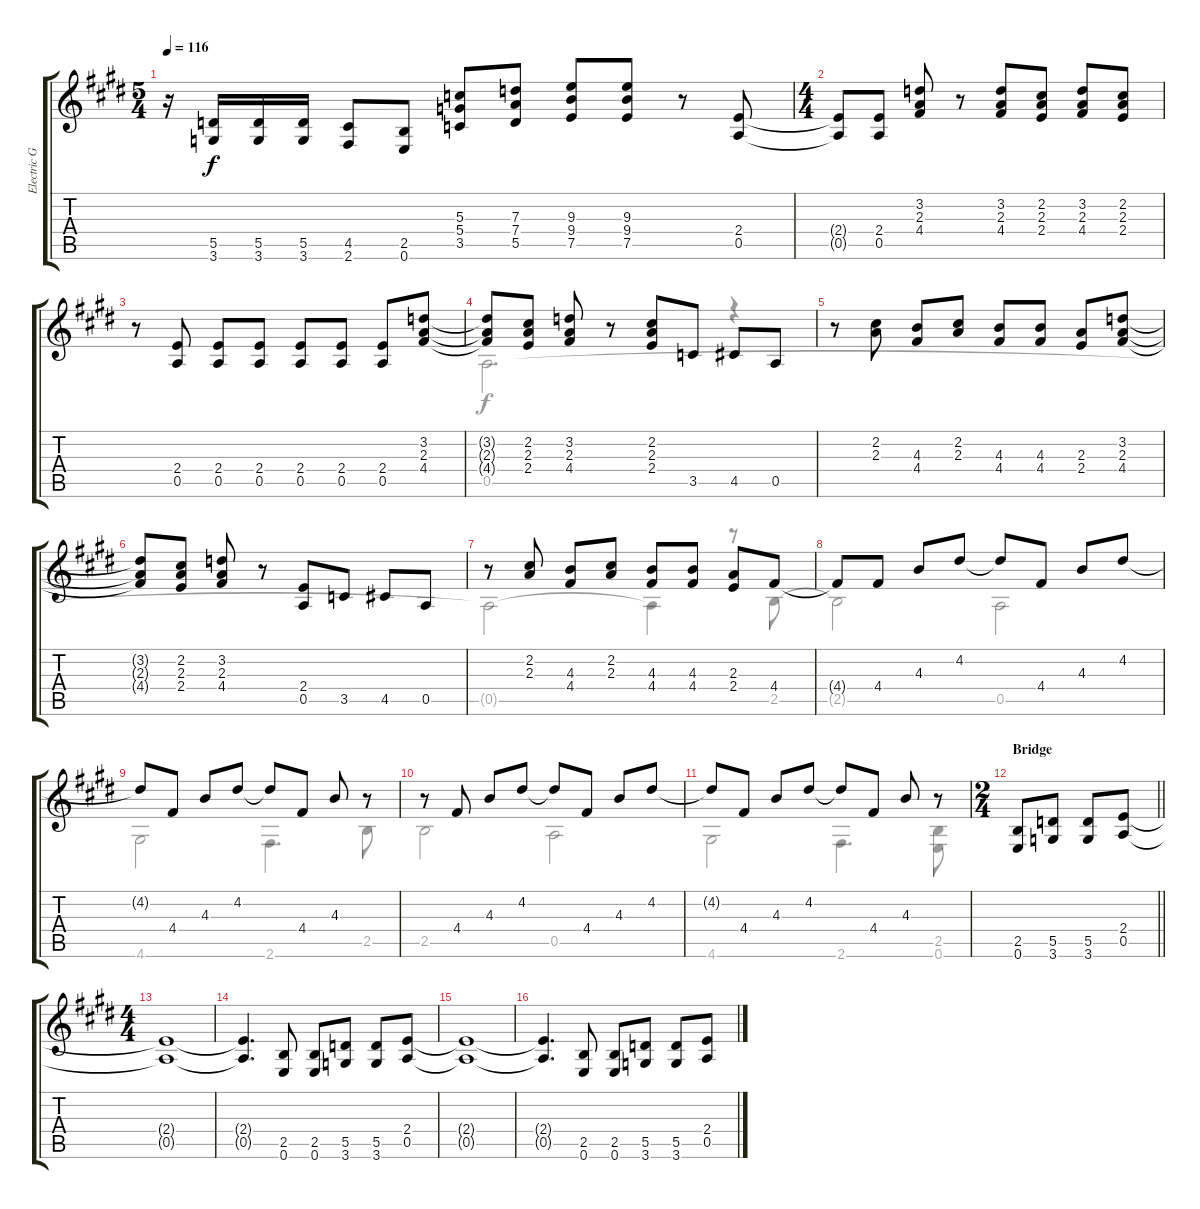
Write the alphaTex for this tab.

\track ("Electric Guitar 6" "Electric G") {instrument distortionguitar}
\staff {score tabs}
\tuning (E4 B3 G3 D3 A2 E2) {hide}
\voice
\ts (5 4)
\tempo 116
\clef g2
\ks c#minor
r.16{dy f} (5.5 3.6).16 (5.5 3.6).16 (5.5 3.6).16 (4.5 2.6).8 (2.5 0.6).8 (5.3 5.4 3.5).8 (7.3 7.4 5.5).8 (9.3 9.4 7.5).8 (9.3 9.4 7.5).8 r.8 (2.4 0.5).8 |
\ts (4 4)
(2.4{t} 0.5{t}).8 (2.4 0.5).8 (3.2 2.3 4.4).8 r.8 (3.2 2.3 4.4).8 (2.2 2.3 2.4).8 (3.2 2.3 4.4).8 (2.2 2.3 2.4).8 |
\ks e
r.8 (2.4 0.5).8 (2.4 0.5).8 (2.4 0.5).8 (2.4 0.5).8 (2.4 0.5).8 (2.4 0.5).8 (3.2 2.3 4.4).8 |
\ks c#minor
(3.2{t} 2.3{t} 4.4{t}).8 (2.2 2.3 2.4).8 (3.2 2.3 4.4).8 r.8 (2.2 2.3 2.4).8 3.5.8 4.5.8 0.5.8 |
r.8 (2.2 2.3).8 (4.3 4.4).8 (2.2 2.3).8 (4.3 4.4).8 (4.3 4.4).8 (2.3 2.4).8 (3.2 2.3 4.4).8 |
\ks e
(3.2{t} 2.3{t} 4.4{t}).8 (2.2 2.3 2.4).8 (3.2 2.3 4.4).8 r.8 (2.4 0.5).8 3.5.8 4.5.8 0.5.8 |
\ks c#minor
r.8 (2.2 2.3).8 (4.3 4.4).8 (2.2 2.3).8 (4.3 4.4).8 (4.3 4.4).8 (2.3 2.4).8 4.4.8 |
4.4{t}.8 4.4.8 4.3.8 4.2.8 4.2{t}.8 4.4.8 4.3.8 4.2.8 |
4.2{t}.8 4.4.8 4.3.8 4.2.8 4.2{t}.8 4.4.8 4.3.8 r.8 |
\ks e
r.8 4.4.8 4.3.8 4.2.8 4.2{t}.8 4.4.8 4.3.8 4.2.8 |
\ks c#minor
4.2{t}.8 4.4.8 4.3.8 4.2.8 4.2{t}.8 4.4.8 4.3.8 r.8 |
\ts (2 4)
\section ("" "Bridge")
\barLineRight lightlight
(2.5 0.6).8 (5.5 3.6).8 (5.5 3.6).8 (2.4 0.5).8 |
\ts (4 4)
\ks e
(2.4{t} 0.5{t}).1 |
\ks c#minor
(2.4{t} 0.5{t}).4{d} (2.5 0.6).8 (2.5 0.6).8 (5.5 3.6).8 (5.5 3.6).8 (2.4 0.5).8 |
(2.4{t} 0.5{t}).1 |
\ks e
(2.4{t} 0.5{t}).4{d} (2.5 0.6).8 (2.5 0.6).8 (5.5 3.6).8 (5.5 3.6).8 (2.4 0.5).8
\voice
\clef g2
\ottava regular
\simile none
\ks c#minor
|
|
\ks e
|
\ks c#minor
0.5.2{d} r.4 |
|
\ks e
|
\ks c#minor
0.5{t}.2 0.5{t}.4 r.8 2.5.8 |
2.5{t}.2 0.5.2 |
4.6.2 2.6.4{d} 2.5.8 |
\ks e
2.5.2 0.5.2 |
\ks c#minor
4.6.2 2.6.4{d} (2.5 0.6).8 |
\barLineRight lightlight
|
\ks e
|
\ks c#minor
|
|
\ks e
